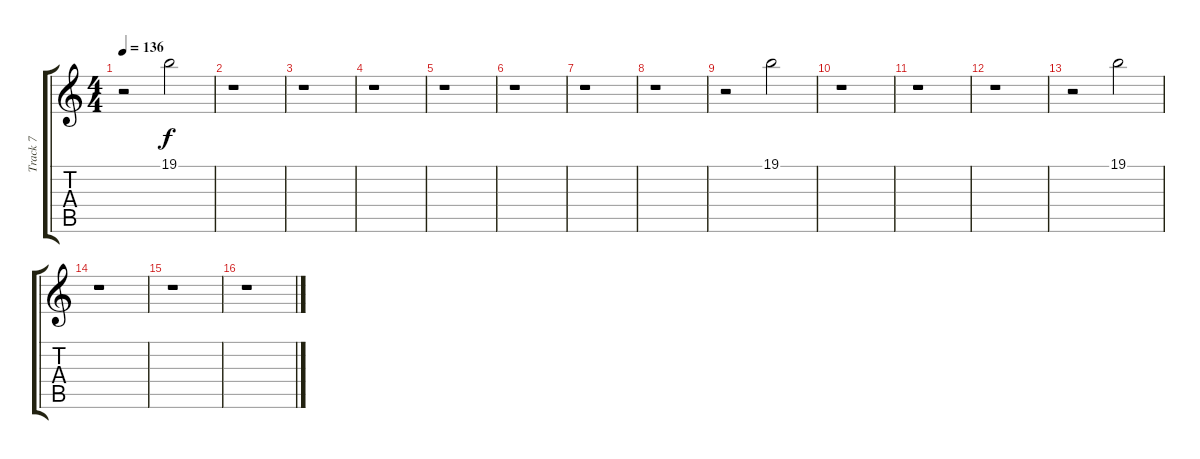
\track ("Track 7" "Track 7") {instrument reversecymbal}
\staff {score tabs}
\tuning (E4 B3 G3 D3 A2 E2) {hide}
\ts (4 4)
\tempo 136
\clef g2
\ks c
r.2{dy f} 19.1.2 |
r.1 |
r.1 |
r.1 |
r.1 |
r.1 |
r.1 |
r.1 |
r.2 19.1.2 |
r.1 |
r.1 |
r.1 |
r.2 19.1.2 |
r.1 |
r.1 |
r.1
